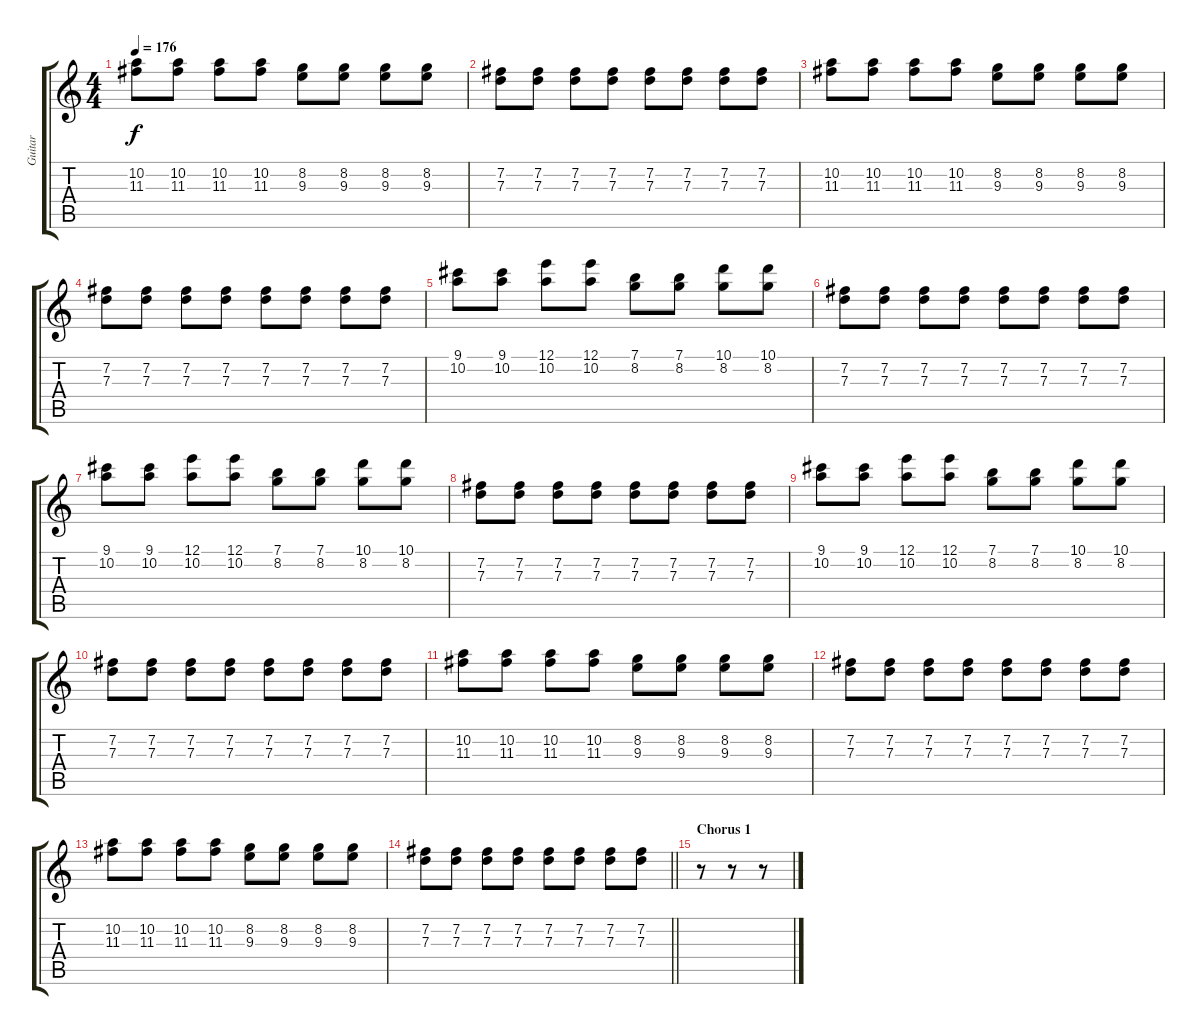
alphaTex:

\track ("Guitar" "Guitar") {instrument electricguitarclean}
\staff {score tabs}
\tuning (E4 B3 G3 D3 A2 E2) {hide}
\ts (4 4)
\tempo 176
\clef g2
\ks c
(10.2 11.3).8{dy f} (10.2 11.3).8 (10.2 11.3).8 (10.2 11.3).8 (8.2 9.3).8 (8.2 9.3).8 (8.2 9.3).8 (8.2 9.3).8 |
(7.2 7.3).8 (7.2 7.3).8 (7.2 7.3).8 (7.2 7.3).8 (7.2 7.3).8 (7.2 7.3).8 (7.2 7.3).8 (7.2 7.3).8 |
(10.2 11.3).8 (10.2 11.3).8 (10.2 11.3).8 (10.2 11.3).8 (8.2 9.3).8 (8.2 9.3).8 (8.2 9.3).8 (8.2 9.3).8 |
(7.2 7.3).8 (7.2 7.3).8 (7.2 7.3).8 (7.2 7.3).8 (7.2 7.3).8 (7.2 7.3).8 (7.2 7.3).8 (7.2 7.3).8 |
(9.1 10.2).8 (9.1 10.2).8 (12.1 10.2).8 (12.1 10.2).8 (7.1 8.2).8 (7.1 8.2).8 (10.1 8.2).8 (10.1 8.2).8 |
(7.2 7.3).8 (7.2 7.3).8 (7.2 7.3).8 (7.2 7.3).8 (7.2 7.3).8 (7.2 7.3).8 (7.2 7.3).8 (7.2 7.3).8 |
(9.1 10.2).8 (9.1 10.2).8 (12.1 10.2).8 (12.1 10.2).8 (7.1 8.2).8 (7.1 8.2).8 (10.1 8.2).8 (10.1 8.2).8 |
(7.2 7.3).8 (7.2 7.3).8 (7.2 7.3).8 (7.2 7.3).8 (7.2 7.3).8 (7.2 7.3).8 (7.2 7.3).8 (7.2 7.3).8 |
(9.1 10.2).8 (9.1 10.2).8 (12.1 10.2).8 (12.1 10.2).8 (7.1 8.2).8 (7.1 8.2).8 (10.1 8.2).8 (10.1 8.2).8 |
(7.2 7.3).8 (7.2 7.3).8 (7.2 7.3).8 (7.2 7.3).8 (7.2 7.3).8 (7.2 7.3).8 (7.2 7.3).8 (7.2 7.3).8 |
(10.2 11.3).8 (10.2 11.3).8 (10.2 11.3).8 (10.2 11.3).8 (8.2 9.3).8 (8.2 9.3).8 (8.2 9.3).8 (8.2 9.3).8 |
(7.2 7.3).8 (7.2 7.3).8 (7.2 7.3).8 (7.2 7.3).8 (7.2 7.3).8 (7.2 7.3).8 (7.2 7.3).8 (7.2 7.3).8 |
(10.2 11.3).8 (10.2 11.3).8 (10.2 11.3).8 (10.2 11.3).8 (8.2 9.3).8 (8.2 9.3).8 (8.2 9.3).8 (8.2 9.3).8 |
\barLineRight lightlight
(7.2 7.3).8 (7.2 7.3).8 (7.2 7.3).8 (7.2 7.3).8 (7.2 7.3).8 (7.2 7.3).8 (7.2 7.3).8 (7.2 7.3).8 |
\section ("" "Chorus 1")
r.8 r.8 r.8
